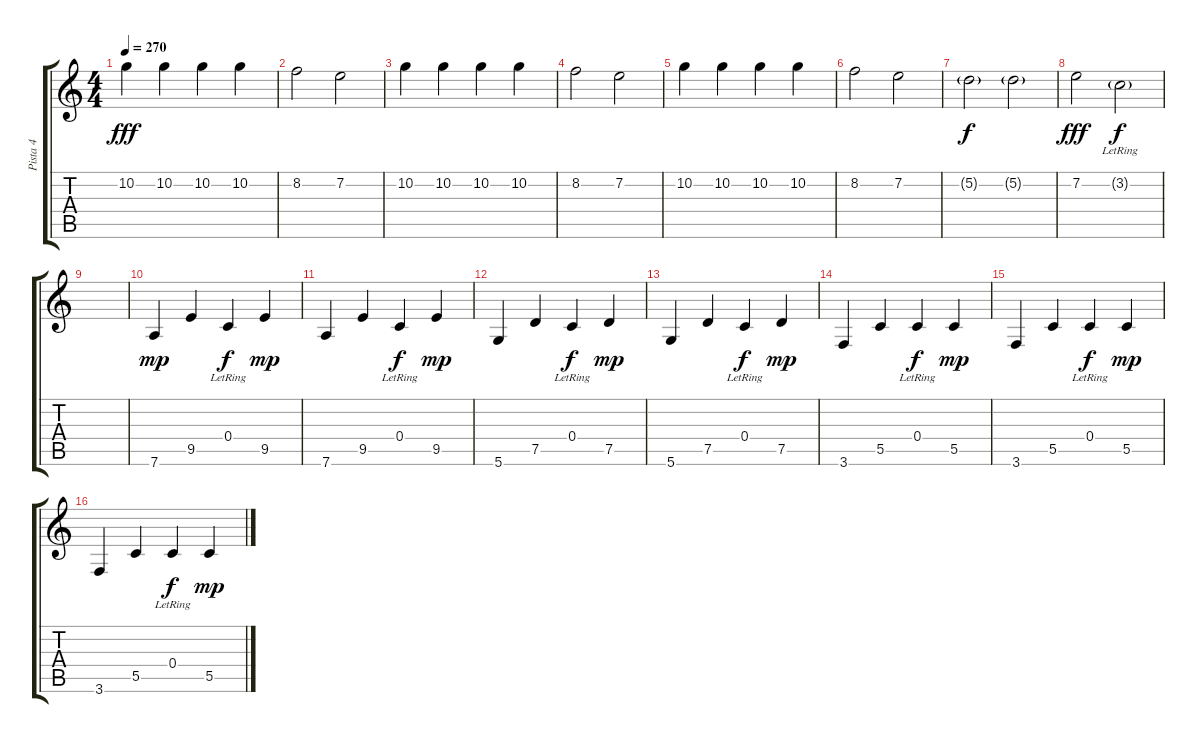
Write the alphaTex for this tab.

\track ("Pista 4" "Pista 4") {instrument distortionguitar}
\staff {score tabs}
\tuning (D4 A3 F3 C3 G2 D2) {hide}
\ts (4 4)
\tempo 270
\clef g2
\ks c
10.2.4{dy fff} 10.2.4 10.2.4 10.2.4 |
8.2.2 7.2.2 |
10.2.4 10.2.4 10.2.4 10.2.4 |
8.2.2 7.2.2 |
10.2.4 10.2.4 10.2.4 10.2.4 |
8.2.2 7.2.2 |
5.2{g}.2{dy f} 5.2{g}.2 |
7.2.2{dy fff} 3.2{g lr}.2{dy f} |
|
7.6.4{dy mp} 9.5.4 0.4{lr}.4{dy f} 9.5.4{dy mp} |
7.6.4 9.5.4 0.4{lr}.4{dy f} 9.5.4{dy mp} |
5.6.4 7.5.4 0.4{lr}.4{dy f} 7.5.4{dy mp} |
5.6.4 7.5.4 0.4{lr}.4{dy f} 7.5.4{dy mp} |
3.6.4 5.5.4 0.4{lr}.4{dy f} 5.5.4{dy mp} |
3.6.4 5.5.4 0.4{lr}.4{dy f} 5.5.4{dy mp} |
3.6.4 5.5.4 0.4{lr}.4{dy f} 5.5.4{dy mp}
